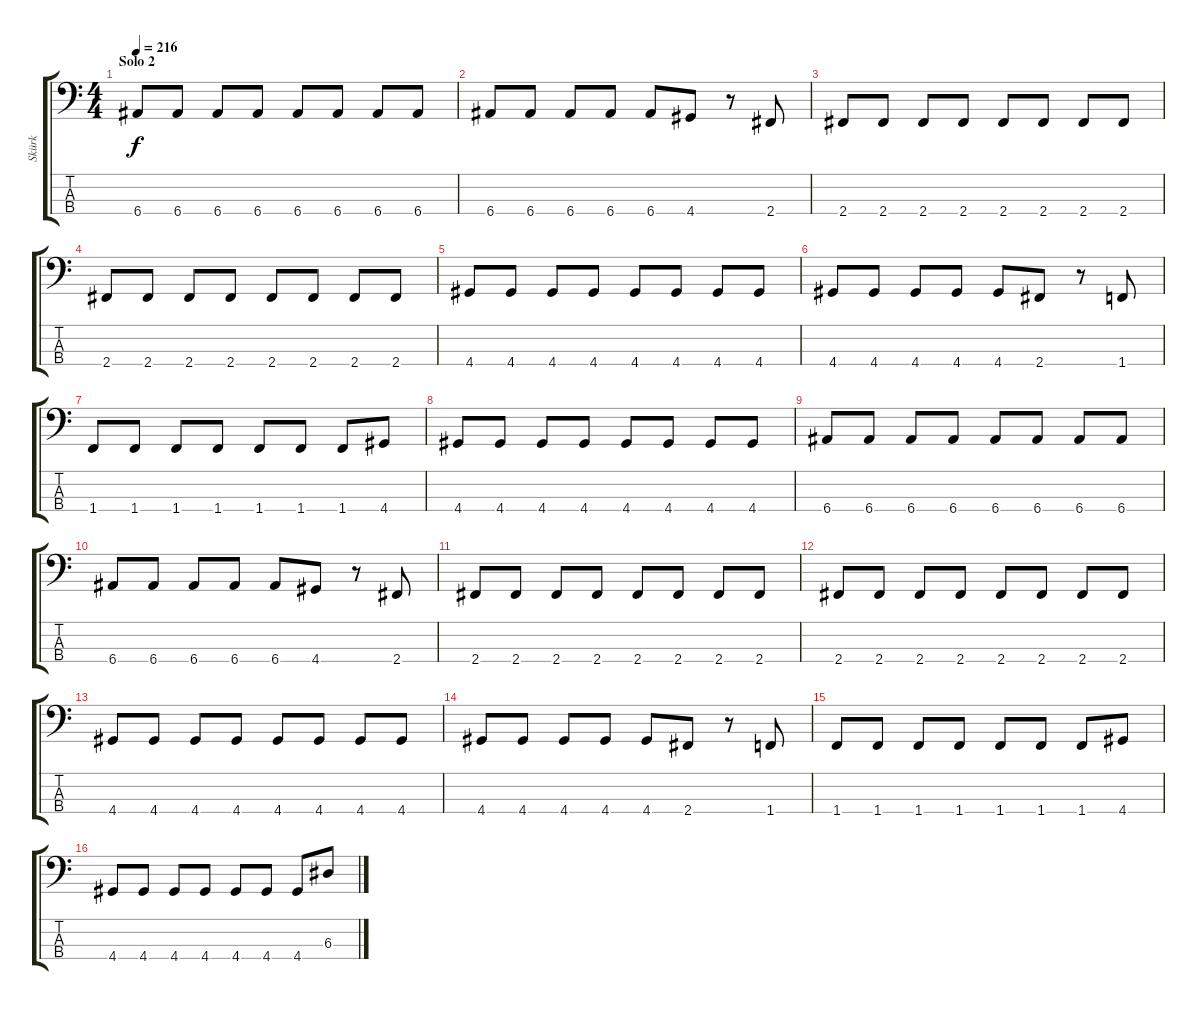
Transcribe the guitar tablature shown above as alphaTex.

\track ("Skürk" "Skürk") {instrument electricbasspick}
\staff {score tabs}
\tuning (G2 D2 A1 E1) {hide}
\ts (4 4)
\section ("" "Solo 2")
\tempo 216
\clef f4
\ks c
6.4.8{dy f} 6.4.8 6.4.8 6.4.8 6.4.8 6.4.8 6.4.8 6.4.8 |
6.4.8 6.4.8 6.4.8 6.4.8 6.4.8 4.4.8 r.8 2.4.8 |
2.4.8 2.4.8 2.4.8 2.4.8 2.4.8 2.4.8 2.4.8 2.4.8 |
2.4.8 2.4.8 2.4.8 2.4.8 2.4.8 2.4.8 2.4.8 2.4.8 |
4.4.8 4.4.8 4.4.8 4.4.8 4.4.8 4.4.8 4.4.8 4.4.8 |
4.4.8 4.4.8 4.4.8 4.4.8 4.4.8 2.4.8 r.8 1.4.8 |
1.4.8 1.4.8 1.4.8 1.4.8 1.4.8 1.4.8 1.4.8 4.4.8 |
4.4.8 4.4.8 4.4.8 4.4.8 4.4.8 4.4.8 4.4.8 4.4.8 |
6.4.8 6.4.8 6.4.8 6.4.8 6.4.8 6.4.8 6.4.8 6.4.8 |
6.4.8 6.4.8 6.4.8 6.4.8 6.4.8 4.4.8 r.8 2.4.8 |
2.4.8 2.4.8 2.4.8 2.4.8 2.4.8 2.4.8 2.4.8 2.4.8 |
2.4.8 2.4.8 2.4.8 2.4.8 2.4.8 2.4.8 2.4.8 2.4.8 |
4.4.8 4.4.8 4.4.8 4.4.8 4.4.8 4.4.8 4.4.8 4.4.8 |
4.4.8 4.4.8 4.4.8 4.4.8 4.4.8 2.4.8 r.8 1.4.8 |
1.4.8 1.4.8 1.4.8 1.4.8 1.4.8 1.4.8 1.4.8 4.4.8 |
4.4.8 4.4.8 4.4.8 4.4.8 4.4.8 4.4.8 4.4.8 6.3.8
